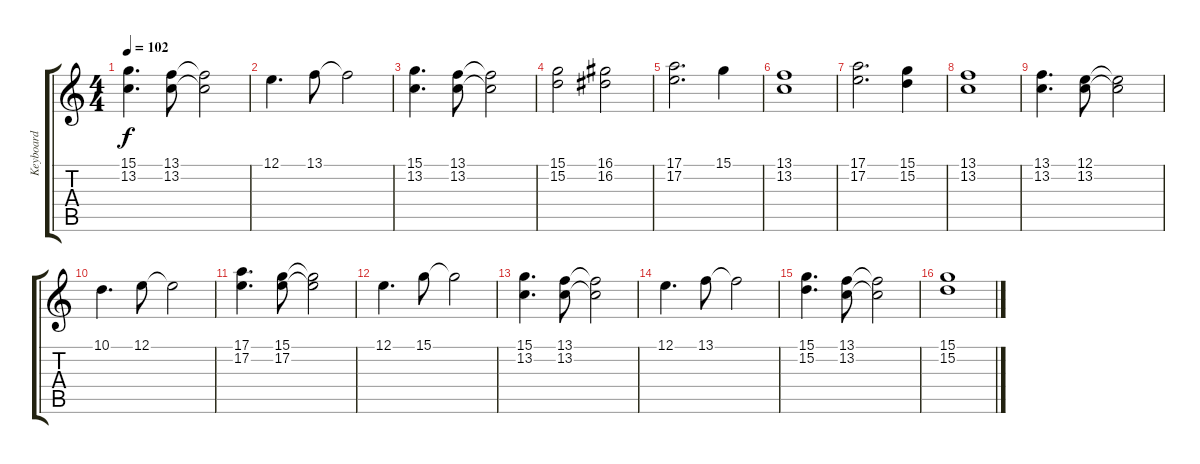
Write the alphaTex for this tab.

\track ("Keyboard" "Keyboard") {instrument electricgrandpiano}
\staff {score tabs}
\tuning (E4 B3 G3 D3 A2 E2) {hide}
\ts (4 4)
\tempo 102
\clef g2
\ks c
(15.1 13.2).4{d dy f} (13.1 13.2).8 (13.1{t} 13.2{t}).2 |
12.1.4{d} 13.1.8 13.1{t}.2 |
(15.1 13.2).4{d} (13.1 13.2).8 (13.1{t} 13.2{t}).2 |
(15.1 15.2).2 (16.1 16.2).2 |
(17.1 17.2).2{d} 15.1.4 |
(13.1 13.2).1 |
(17.1 17.2).2{d} (15.1 15.2).4 |
(13.1 13.2).1 |
(13.1 13.2).4{d} (12.1 13.2).8{txt ""} (12.1{t} 13.2{t}).2 |
10.1.4{d} 12.1.8 12.1{t}.2 |
(17.1 17.2).4{d} (15.1 17.2).8 (15.1{t} 17.2{t}).2 |
12.1.4{d} 15.1.8 15.1{t}.2 |
(15.1 13.2).4{d} (13.1 13.2).8 (13.1{t} 13.2{t}).2 |
12.1.4{d} 13.1.8 13.1{t}.2 |
(15.1 15.2).4{d} (13.1 13.2).8 (13.1{t} 13.2{t}).2 |
(15.1 15.2).1
